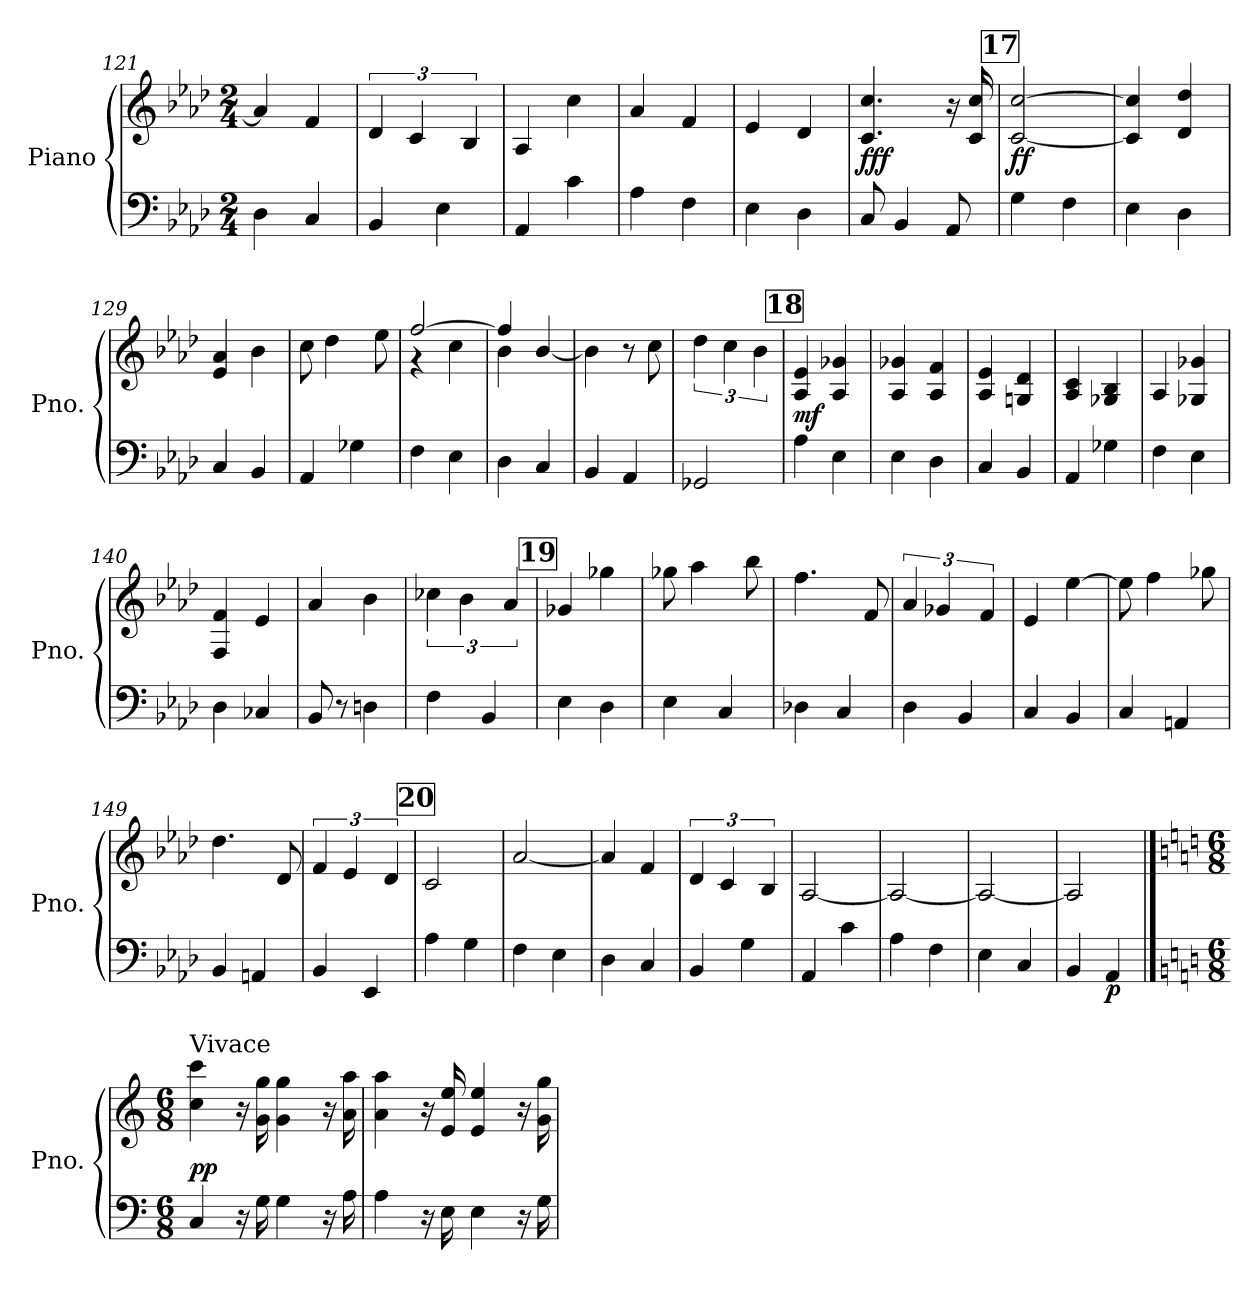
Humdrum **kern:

**kern	**kern	**dynam
*part1	*part1	*part1
*staff2	*staff1	*staff1/2
*I"Piano	*	*
*I'Pno.	*	*
*clefF4	*clefG2	*
*k[b-e-a-d-]	*k[b-e-a-d-]	*
*A-:	*A-:	*
*M2/4	*M2/4	*
=121	=121	=121
4D-\	4a-/]	.
4C/	4f/	.
!!LO:LB:g=z
=122	=122	=122
4BB-/	6d-/	.
.	6c/	.
4E-\	.	.
.	6B-/	.
=123	=123	=123
4AA-/	4A-/	.
4c\	4cc\	.
=124	=124	=124
4A-\	4a-/	.
4F\	4f/	.
=125	=125	=125
4E-\	4e-/	.
4D-\	4d-/	.
=126	=126	=126
!	!	!LO:DY:b
8C/	4.c/ 4.cc/	fff
4BB-/	.	.
8AA-/	16r	.
.	16c/ 16cc/	.
!!LO:REH:place=s1:a:t=17
=127	=127	=127
!	!	!LO:DY:b
4G\	[2c/ [2cc/	ff
4F\	.	.
=128	=128	=128
4E-\	4c/] 4cc/]	.
4D-\	4d-/ 4dd-/	.
=129	=129	=129
4C/	4e-/ 4a-/	.
4BB-/	4b-\	.
=130	=130	=130
4AA-/	8cc\	.
.	4dd-\	.
4G-X\	.	.
.	8ee-\	.
=131	=131	=131
*	*^	*
4F\	[2ff/	4r	.
4E-\	.	4cc\	.
=132	=132	=132	=132
4D-\	4ff/]	4b-\	.
4C/	[4b-/	4ryy	.
*	*v	*v	*
=133	=133	=133
4BB-/	4b-\]	.
4AA-/	8r	.
.	8cc\	.
!!LO:LB:g=z
=134	=134	=134
2GG-X/	6dd-\	.
.	6cc\	.
.	6b-\	.
!!LO:REH:place=s1:a:t=18
=135	=135	=135
!	!	!LO:DY:b
4A-\	4A-/ 4e-/	mf
4E-\	4A-/ 4g-X/	.
=136	=136	=136
4E-\	4A-/ 4g-X/	.
4D-\	4A-/ 4f/	.
=137	=137	=137
4C/	4A-/ 4e-/	.
4BB-/	4Gn/ 4d-/	.
=138	=138	=138
4AA-/	4A-/ 4c/	.
4G-X\	4G-X/ 4B-/	.
=139	=139	=139
4F\	4A-/	.
4E-\	4G-X/ 4g-X/	.
=140	=140	=140
4D-\	4F/ 4f/	.
4C-X/	4e-/	.
=141	=141	=141
8BB-/	4a-/	.
8r	.	.
4Dn\	4b-\	.
=142	=142	=142
4F\	6cc-X\	.
.	6b-\	.
4BB-/	.	.
.	6a-/	.
!!LO:REH:place=s1:a:t=19
=143	=143	=143
4E-\	4g-X/	.
4D-\	4gg-X\	.
!!LO:LB:g=z
=144	=144	=144
4E-\	8gg-X\	.
.	4aa-\	.
4C/	.	.
.	8bb-\	.
=145	=145	=145
4D-X\	4.ff\	.
4C/	.	.
.	8f/	.
=146	=146	=146
4D-\	6a-/	.
.	6g-X/	.
4BB-/	.	.
.	6f/	.
=147	=147	=147
4C/	4e-/	.
4BB-/	[4ee-\	.
=148	=148	=148
4C/	8ee-\]	.
.	4ff\	.
4AAn/	.	.
.	8gg-X\	.
=149	=149	=149
4BB-/	4.dd-\	.
4AAn/	.	.
.	8d-/	.
=150	=150	=150
4BB-/	6f/	.
.	6e-/	.
4EE-/	.	.
.	6d-/	.
!!LO:REH:place=s1:a:t=20
=151	=151	=151
4A-\	2c/	.
4G\	.	.
=152	=152	=152
4F\	[2a-/	.
4E-\	.	.
=153	=153	=153
4D-\	4a-/]	.
4C/	4f/	.
=154	=154	=154
4BB-/	6d-/	.
.	6c/	.
4G\	.	.
.	6B-/	.
!!LO:LB:g=z
=155	=155	=155
4AA-/	[2A-/	.
4c\	.	.
=156	=156	=156
4A-\	2A-/_	.
4F\	.	.
=157	=157	=157
4E-\	2A-/_	.
4C/	.	.
=158	=158	=158
4BB-/	2A-/]	.
!	!	!LO:DY:b=2
4AA-/	.	p
==159	==159	==159
!!LO:REH:place=s1:a:t=21
*k[]	*k[]	*
*C:	*C:	*
*M6/8	*M6/8	*
!	!LO:TX:a:t=Vivace	!
!	!	!LO:DY:a=2
4C/	4cc\ 4ccc\	pp
16r	16r	.
16G\	16g\ 16gg\	.
4G\	4g\ 4gg\	.
16r	16r	.
16A\	16a\ 16aa\	.
=160	=160	=160
4A\	4a\ 4aa\	.
16r	16r	.
16E\	16e/ 16ee/	.
4E\	4e/ 4ee/	.
16r	16r	.
16G\	16g\ 16gg\	.
=	=	=
*-	*-	*-
